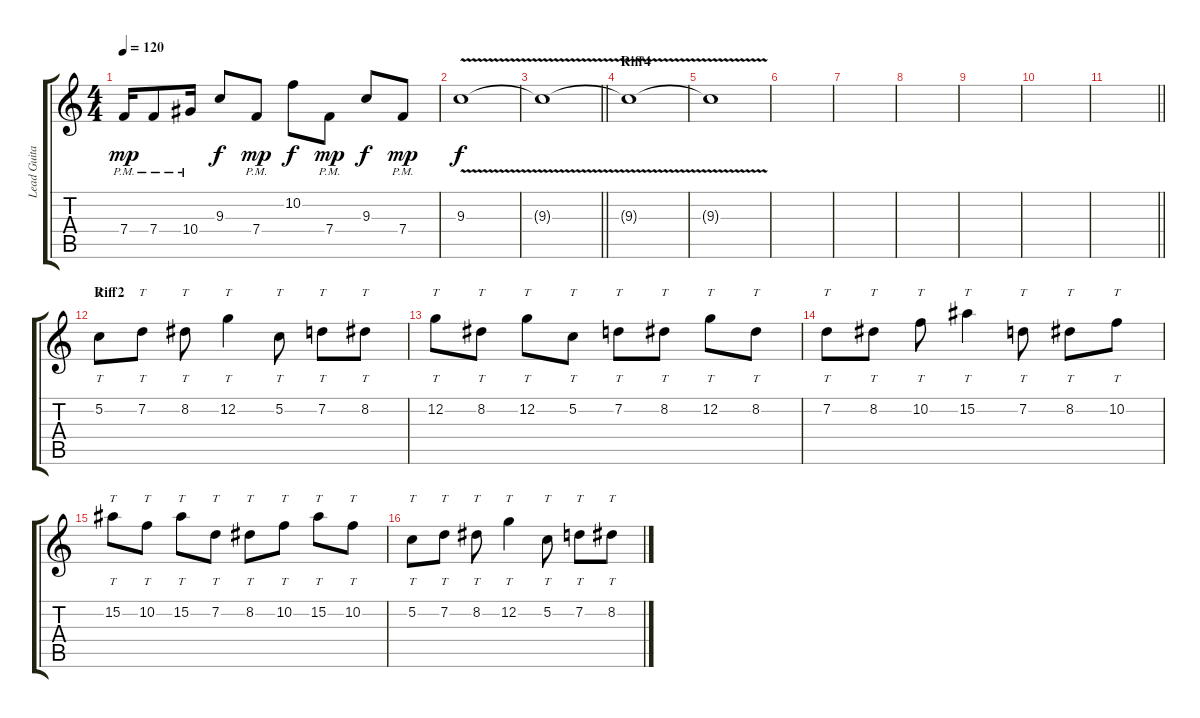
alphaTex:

\track ("Lead Guitar" "Lead Guita") {instrument overdrivenguitar}
\staff {score tabs}
\tuning (C4 G3 Eb3 Bb2 F2 C2) {hide}
\ts (4 4)
\tempo 120
\clef g2
\ks c
7.4{pm}.16{dy mp} 7.4{pm}.8 10.4{pm}.16 9.3.8{dy f} 7.4{pm}.8{dy mp} 10.2.8{dy f} 7.4{pm}.8{dy mp} 9.3.8{dy f} 7.4{pm}.8{dy mp} |
9.3{v}.1{dy f volume 5} |
\barLineRight lightlight
9.3{v t}.1 |
\section ("" "Riff4")
9.3{v t}.1 |
9.3{v t}.1 |
|
|
|
|
|
\barLineRight lightlight
|
\section ("" "Riff2")
5.2.8{tt volume 12} 7.2.8{tt} 8.2.8{tt} 12.2.4{tt} 5.2.8{tt} 7.2.8{tt} 8.2.8{tt} |
12.2.8{tt} 8.2.8{tt} 12.2.8{tt} 5.2.8{tt} 7.2.8{tt} 8.2.8{tt} 12.2.8{tt} 8.2.8{tt} |
7.2.8{tt} 8.2.8{tt} 10.2.8{tt} 15.2.4{tt} 7.2.8{tt} 8.2.8{tt} 10.2.8{tt} |
15.2.8{tt} 10.2.8{tt} 15.2.8{tt} 7.2.8{tt} 8.2.8{tt} 10.2.8{tt} 15.2.8{tt} 10.2.8{tt} |
5.2.8{tt} 7.2.8{tt} 8.2.8{tt} 12.2.4{tt} 5.2.8{tt} 7.2.8{tt} 8.2.8{tt}
